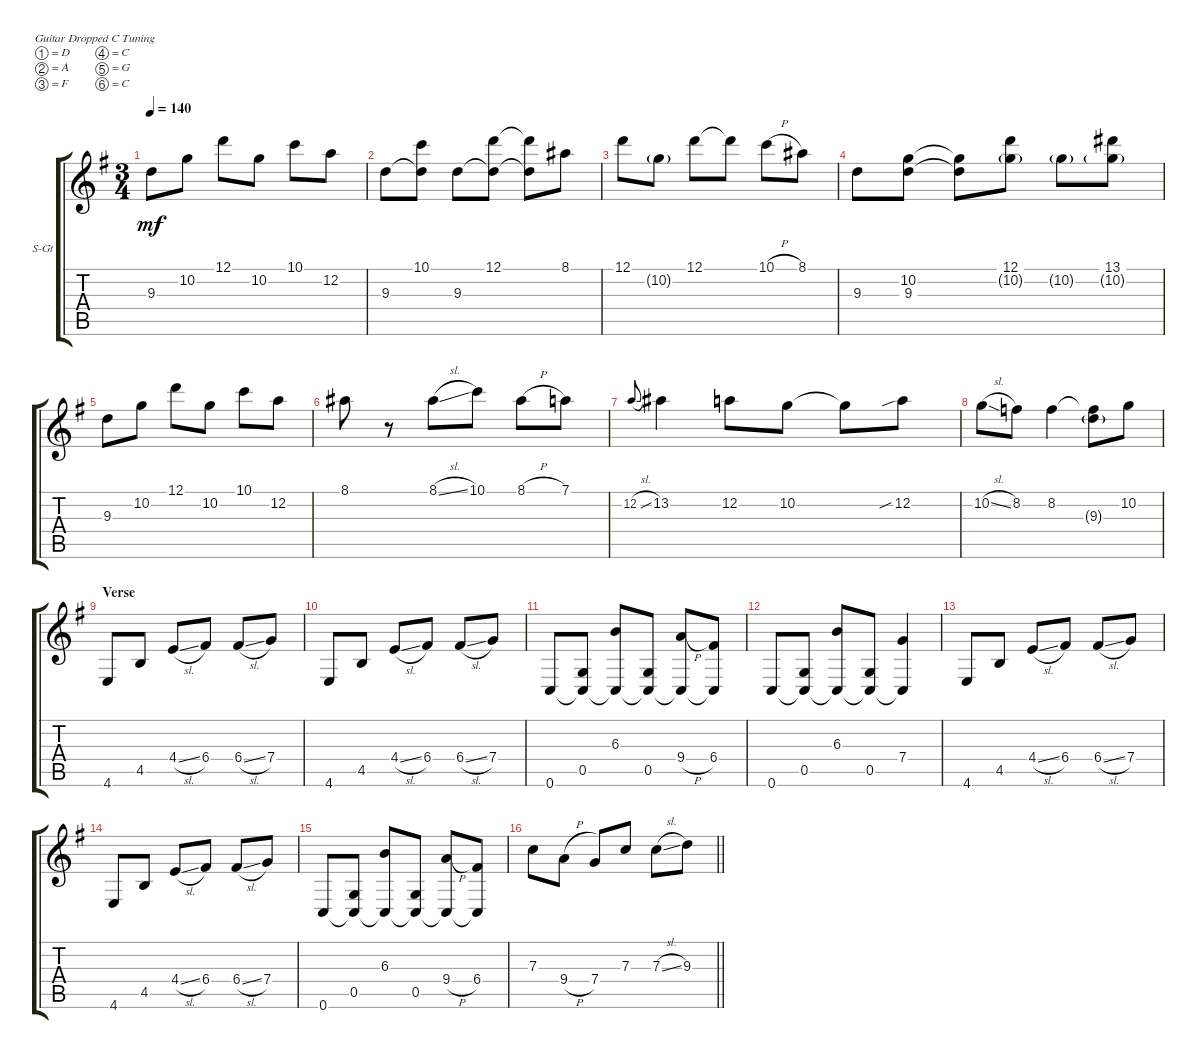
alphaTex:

\bracketExtendMode groupsimilarinstruments
\firstSystemTrackNameOrientation horizontal
\otherSystemsTrackNameOrientation horizontal
\track ("Steel Guitar" "S-Gt") {instrument acousticguitarsteel}
\staff {score tabs}
\tuning (D4 A3 F3 C3 G2 C2)
\ts (3 4)
\tempo 140
\clef g2
\ks eminor
9.3.8{dy mf} 10.2.8 12.1.8 10.2.8 10.1.8 12.2.8 |
9.3.8 (10.1 9.3{t}).8 9.3.8 (12.1 9.3{t}).8 (12.1{t} 9.3{t}).8 8.1.8 |
12.1.8 10.2{g}.8 12.1.8 12.1{t}.8 10.1{h}.8 8.1.8 |
9.3.8 (10.2 9.3).8 (9.3{t} 10.2{t}).8 (12.1 10.2{g}).8 10.2{g}.8 (13.1 10.2{g}).8 |
9.3.8 10.2.8 12.1.8 10.2.8 10.1.8 12.2.8 |
8.1.8 r.8 8.1{sl}.8 10.1.8 8.1{h}.8 7.1.8 |
12.2{sl}.8{gr onbeat} 13.2.4 12.2.8 10.2.8 10.2{t}.8 12.2{sib}.8 |
10.2{sl}.8 8.2.8 8.2.4 (9.3{g} 8.2{t}).8 10.2.8 |
\section ("" "Verse")
4.6.8 4.5.8 4.4{sl}.8 6.4.8 6.4{sl}.8 7.4.8 |
4.6.8 4.5.8 4.4{sl}.8 6.4.8 6.4{sl}.8 7.4.8 |
0.6.8 (0.5 0.6{t}).8 (6.3 0.6{t}).8 (0.5 0.6{t}).8 (9.4{h} 0.6{t}).8 (6.4 0.6{t}).8 |
0.6.8 (0.5 0.6{t}).8 (0.6{t} 6.3).8 (0.5 0.6{t}).8 (7.4 0.6{t}).4 |
4.6.8 4.5.8 4.4{sl}.8 6.4.8 6.4{sl}.8 7.4.8 |
4.6.8 4.5.8 4.4{sl}.8 6.4.8 6.4{sl}.8 7.4.8 |
0.6.8 (0.5 0.6{t}).8 (6.3 0.6{t}).8 (0.5 0.6{t}).8 (9.4{h} 0.6{t}).8 (6.4 0.6{t}).8 |
\barLineRight lightlight
7.3.8 9.4{h}.8 7.4.8 7.3.8 7.3{sl}.8 9.3.8
